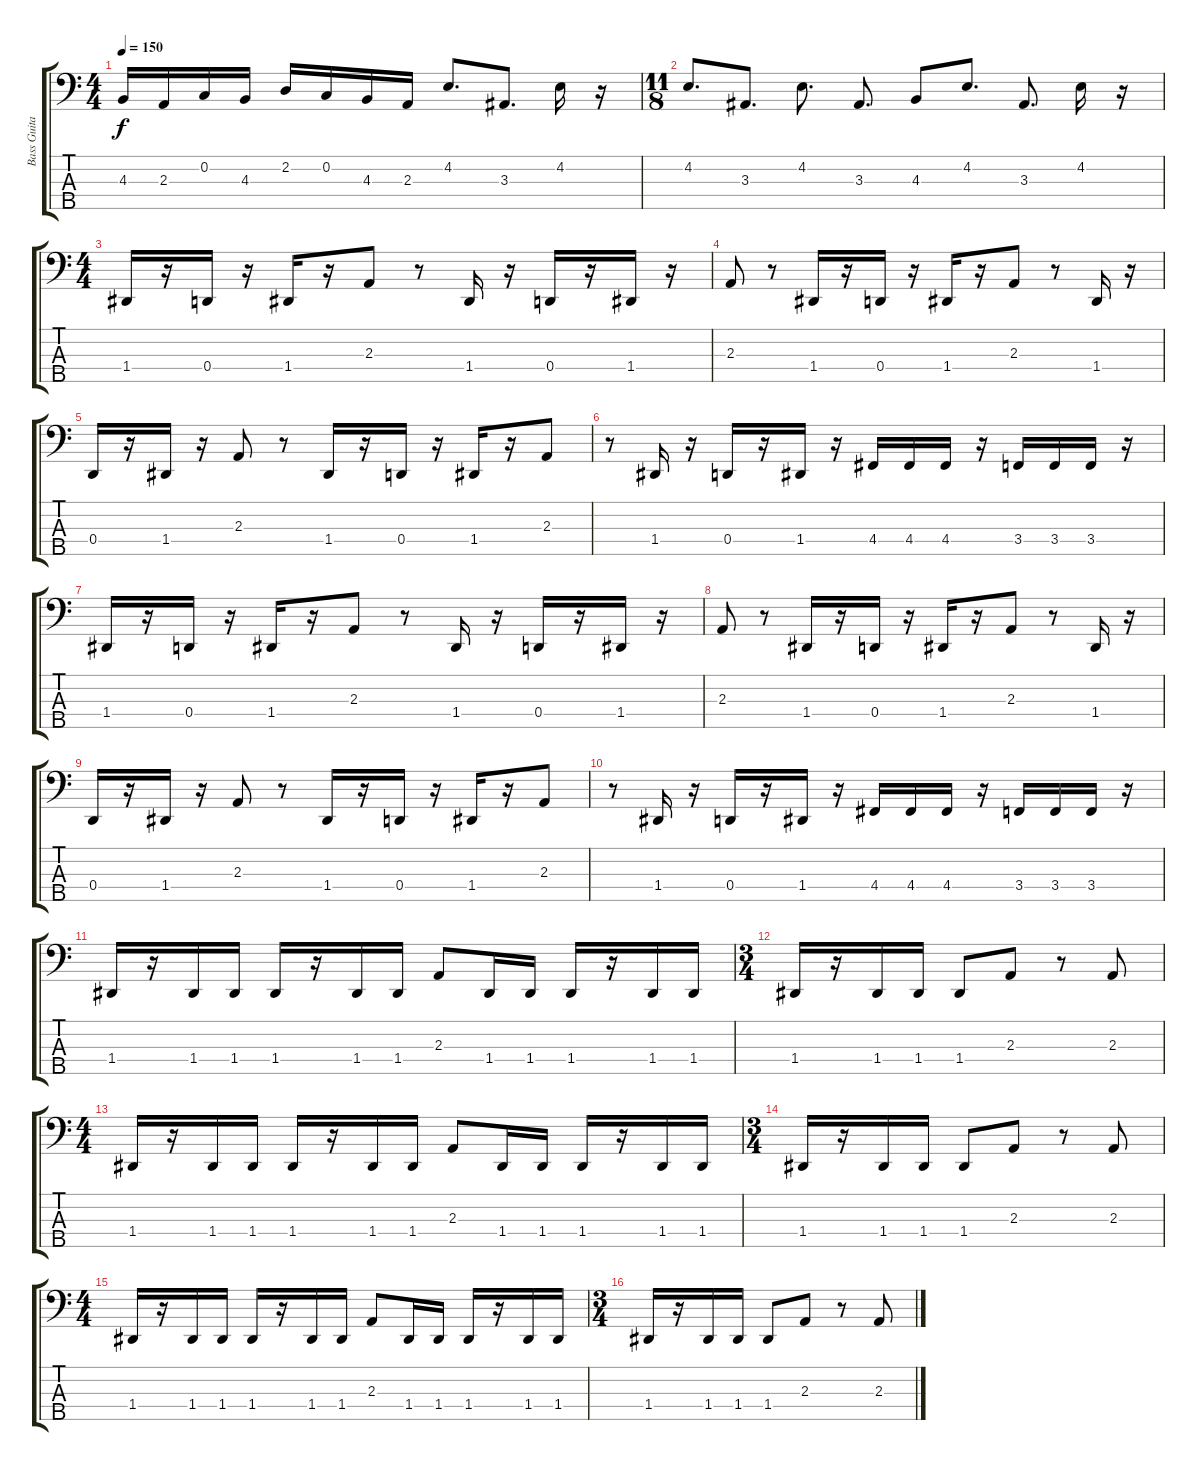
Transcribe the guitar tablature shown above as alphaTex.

\track ("Bass Guitar" "Bass Guita") {instrument electricbasspick}
\staff {score tabs}
\tuning (F2 C2 G1 D1 A0) {hide}
\ts (4 4)
\tempo 150
\clef f4
\ks c
4.3.16{dy f} 2.3.16 0.2.16 4.3.16 2.2.16 0.2.16 4.3.16 2.3.16 4.2.8{d} 3.3.8{d} 4.2.16 r.16 |
\ts (11 8)
4.2.8{d} 3.3.8{d} 4.2.8{d} 3.3.8{d} 4.3.8 4.2.8{d} 3.3.8{d} 4.2.16 r.16 |
\ts (4 4)
1.4.16 r.16 0.4.16 r.16 1.4.16 r.16 2.3.8 r.8 1.4.16 r.16 0.4.16 r.16 1.4.16 r.16 |
2.3.8 r.8 1.4.16 r.16 0.4.16 r.16 1.4.16 r.16 2.3.8 r.8 1.4.16 r.16 |
0.4.16 r.16 1.4.16 r.16 2.3.8 r.8 1.4.16 r.16 0.4.16 r.16 1.4.16 r.16 2.3.8 |
r.8 1.4.16 r.16 0.4.16 r.16 1.4.16 r.16 4.4.16 4.4.16 4.4.16 r.16 3.4.16 3.4.16 3.4.16 r.16 |
1.4.16 r.16 0.4.16 r.16 1.4.16 r.16 2.3.8 r.8 1.4.16 r.16 0.4.16 r.16 1.4.16 r.16 |
2.3.8 r.8 1.4.16 r.16 0.4.16 r.16 1.4.16 r.16 2.3.8 r.8 1.4.16 r.16 |
0.4.16 r.16 1.4.16 r.16 2.3.8 r.8 1.4.16 r.16 0.4.16 r.16 1.4.16 r.16 2.3.8 |
r.8 1.4.16 r.16 0.4.16 r.16 1.4.16 r.16 4.4.16 4.4.16 4.4.16 r.16 3.4.16 3.4.16 3.4.16 r.16 |
1.4.16 r.16 1.4.16 1.4.16 1.4.16 r.16 1.4.16 1.4.16 2.3.8 1.4.16 1.4.16 1.4.16 r.16 1.4.16 1.4.16 |
\ts (3 4)
1.4.16 r.16 1.4.16 1.4.16 1.4.8 2.3.8 r.8 2.3.8 |
\ts (4 4)
1.4.16 r.16 1.4.16 1.4.16 1.4.16 r.16 1.4.16 1.4.16 2.3.8 1.4.16 1.4.16 1.4.16 r.16 1.4.16 1.4.16 |
\ts (3 4)
1.4.16 r.16 1.4.16 1.4.16 1.4.8 2.3.8 r.8 2.3.8 |
\ts (4 4)
1.4.16 r.16 1.4.16 1.4.16 1.4.16 r.16 1.4.16 1.4.16 2.3.8 1.4.16 1.4.16 1.4.16 r.16 1.4.16 1.4.16 |
\ts (3 4)
1.4.16 r.16 1.4.16 1.4.16 1.4.8 2.3.8 r.8 2.3.8
